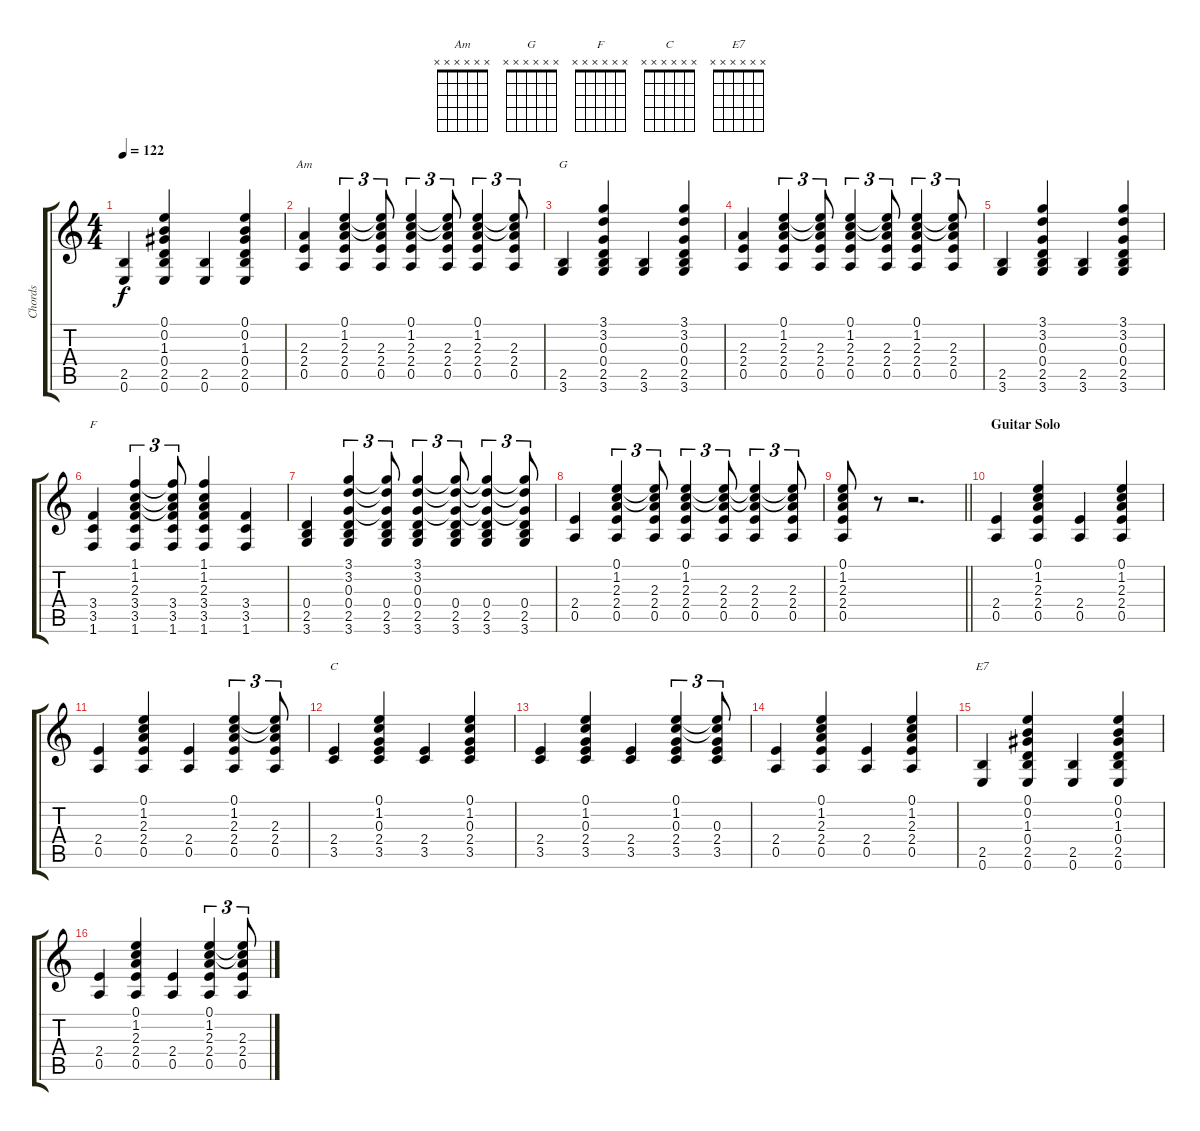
\track ("Chords" "Chords") {instrument acousticguitarsteel}
\staff {score tabs}
\tuning (E4 B3 G3 D3 A2 E2) {hide}
\chord ("Am" x x x x x x)
\chord ("G" x x x x x x)
\chord ("F" x x x x x x)
\chord ("C" x x x x x x)
\chord ("E7" x x x x x x)
\ts (4 4)
\tempo 122
\clef g2
\ks c
(2.5 0.6).4{dy f} (0.1 0.2 1.3 0.4 2.5 0.6).4 (2.5 0.6).4 (0.1 0.2 1.3 0.4 2.5 0.6).4 |
(2.3 2.4 0.5).4{ch "Am"} (0.1 1.2 2.3 2.4 0.5).4{tu (3 2)} (0.1{t} 1.2{t} 2.3 2.4 0.5).8{tu (3 2)} (0.1 1.2 2.3 2.4 0.5).4{tu (3 2)} (0.1{t} 1.2{t} 2.3 2.4 0.5).8{tu (3 2)} (0.1 1.2 2.3 2.4 0.5).4{tu (3 2)} (0.1{t} 1.2{t} 2.3 2.4 0.5).8{tu (3 2)} |
(2.5 3.6).4{ch "G"} (3.1 3.2 0.3 0.4 2.5 3.6).4 (2.5 3.6).4 (3.1 3.2 0.3 0.4 2.5 3.6).4 |
(2.3 2.4 0.5).4 (0.1 1.2 2.3 2.4 0.5).4{tu (3 2)} (0.1{t} 1.2{t} 2.3 2.4 0.5).8{tu (3 2)} (0.1 1.2 2.3 2.4 0.5).4{tu (3 2)} (0.1{t} 1.2{t} 2.3 2.4 0.5).8{tu (3 2)} (0.1 1.2 2.3 2.4 0.5).4{tu (3 2)} (0.1{t} 1.2{t} 2.3 2.4 0.5).8{tu (3 2)} |
(2.5 3.6).4 (3.1 3.2 0.3 0.4 2.5 3.6).4 (2.5 3.6).4 (3.1 3.2 0.3 0.4 2.5 3.6).4 |
(3.4 3.5 1.6).4{ch "F"} (1.1 1.2 2.3 3.4 3.5 1.6).4{tu (3 2)} (1.1{t} 1.2{t} 2.3{t} 3.4 3.5 1.6).8{tu (3 2)} (1.1 1.2 2.3 3.4 3.5 1.6).4 (3.4 3.5 1.6).4 |
(0.4 2.5 3.6).4 (3.1 3.2 0.3 0.4 2.5 3.6).4{tu (3 2)} (3.1{t} 3.2{t} 0.3{t} 0.4 2.5 3.6).8{tu (3 2)} (3.1 3.2 0.3 0.4 2.5 3.6).4{tu (3 2)} (3.1{t} 3.2{t} 0.3{t} 0.4 2.5 3.6).8{tu (3 2)} (3.1{t} 3.2{t} 0.3{t} 0.4 2.5 3.6).4{tu (3 2)} (3.1{t} 3.2{t} 0.3{t} 0.4 2.5 3.6).8{tu (3 2)} |
(2.4 0.5).4 (0.1 1.2 2.3 2.4 0.5).4{tu (3 2)} (0.1{t} 1.2{t} 2.3 2.4 0.5).8{tu (3 2)} (0.1 1.2 2.3 2.4 0.5).4{tu (3 2)} (0.1{t} 1.2{t} 2.3 2.4 0.5).8{tu (3 2)} (0.1{t} 1.2{t} 2.3 2.4 0.5).4{tu (3 2)} (0.1{t} 1.2{t} 2.3 2.4 0.5).8{tu (3 2)} |
\barLineRight lightlight
(0.1 1.2 2.3 2.4 0.5).8 r.8 r.2{d} |
\section ("" "Guitar Solo")
(2.4 0.5).4 (0.1 1.2 2.3 2.4 0.5).4 (2.4 0.5).4 (0.1 1.2 2.3 2.4 0.5).4 |
(2.4 0.5).4 (0.1 1.2 2.3 2.4 0.5).4 (2.4 0.5).4 (0.1 1.2 2.3 2.4 0.5).4{tu (3 2)} (0.1{t} 1.2{t} 2.3 2.4 0.5).8{tu (3 2)} |
(2.4 3.5).4{ch "C"} (0.1 1.2 0.3 2.4 3.5).4 (2.4 3.5).4 (0.1 1.2 0.3 2.4 3.5).4 |
(2.4 3.5).4 (0.1 1.2 0.3 2.4 3.5).4 (2.4 3.5).4 (0.1 1.2 0.3 2.4 3.5).4{tu (3 2)} (0.1{t} 1.2{t} 0.3 2.4 3.5).8{tu (3 2)} |
(2.4 0.5).4 (0.1 1.2 2.3 2.4 0.5).4 (2.4 0.5).4 (0.1 1.2 2.3 2.4 0.5).4 |
(2.5 0.6).4{ch "E7"} (0.1 0.2 1.3 0.4 2.5 0.6).4 (2.5 0.6).4 (0.1 0.2 1.3 0.4 2.5 0.6).4 |
(2.4 0.5).4 (0.1 1.2 2.3 2.4 0.5).4 (2.4 0.5).4 (0.1 1.2 2.3 2.4 0.5).4{tu (3 2)} (0.1{t} 1.2{t} 2.3 2.4 0.5).8{tu (3 2)}
